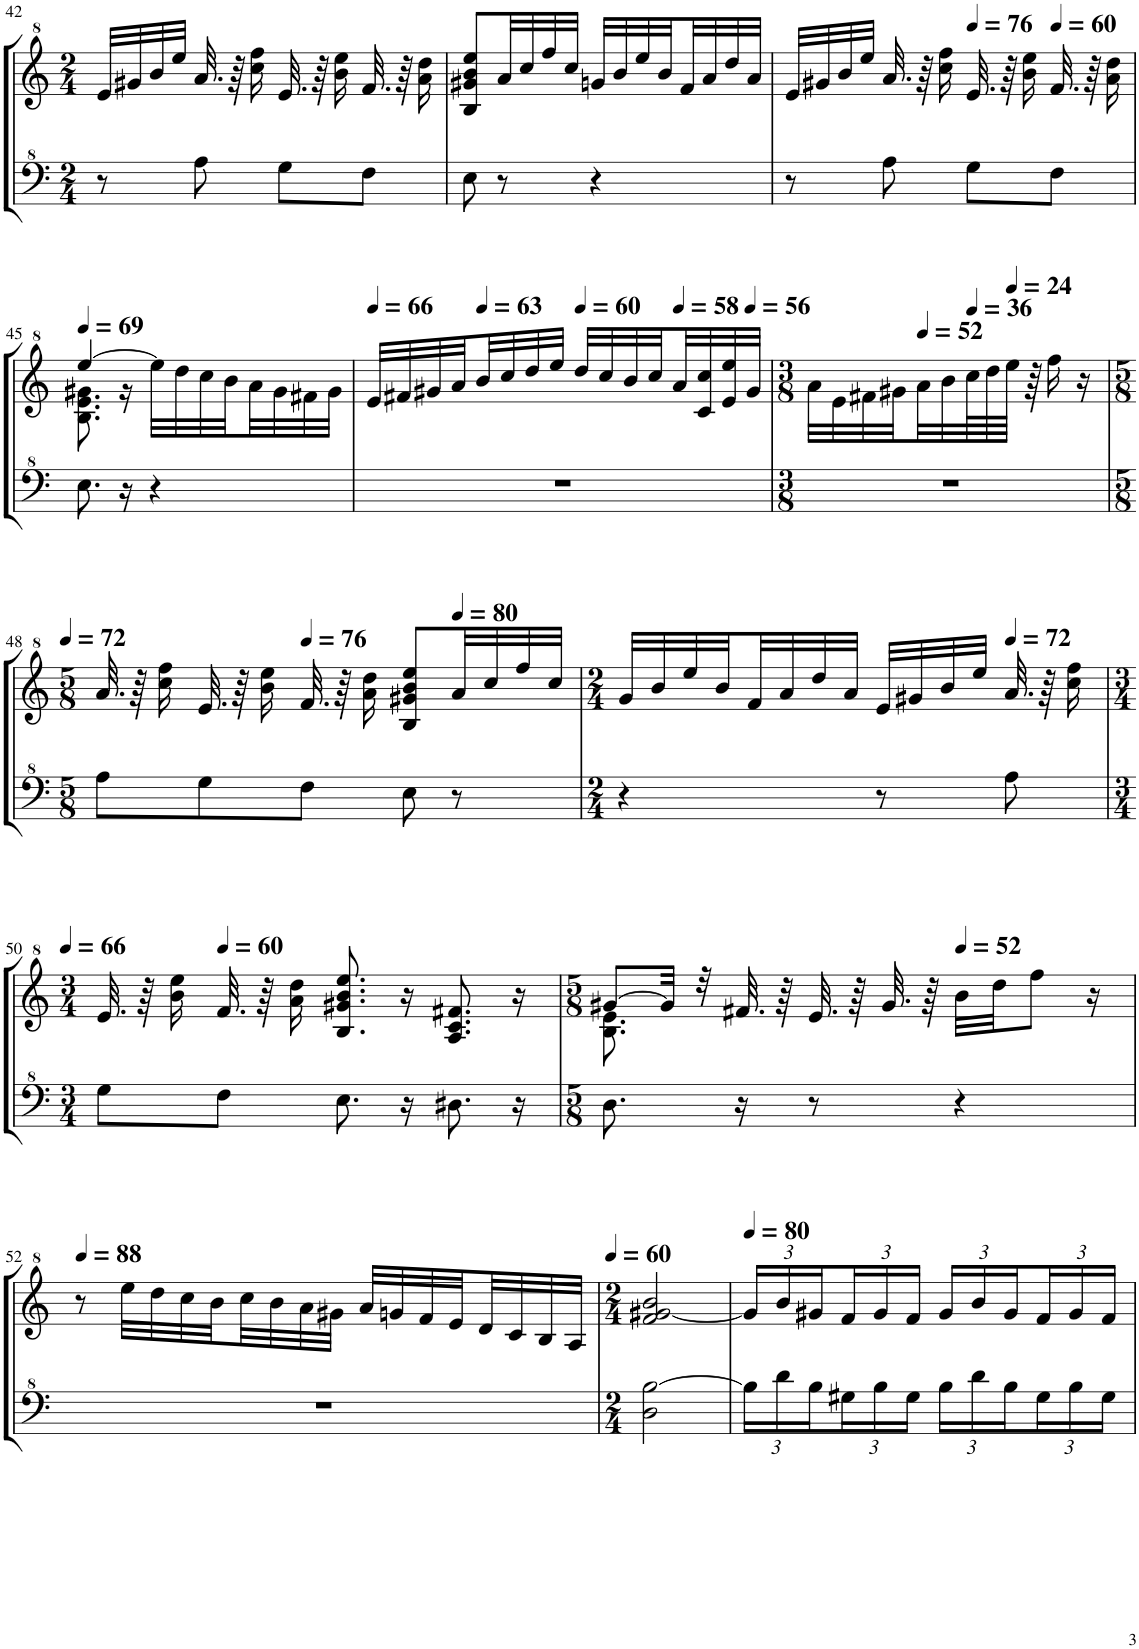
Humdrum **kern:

**kern	**kern
*part1	*part1
*staff2	*staff1
*I"Model III	*
!!LO:PB:g=z
*clefF^4	*clefG^2
*k[]	*k[]
*M2/4	*M2/4
=42	=42
8r	32ee/LLL
.	32gg#X/
.	32bb/
.	32eee/JJJ
8a\	32.aa/
.	64r
.	16ccc\ 16fff\
8g\L	32.ee/
.	64r
.	16bb\ 16eee\
8f\J	32.ff/
.	64r
.	16aa\ 16ddd\
=43	=43
8e\	8b/ 8gg#X/ 8bb/ 8eee/L
8r	32aa/LL
.	32ccc/
.	32fff/
.	32ccc/JJJ
4r	32ggn/LLL
.	32bb/
.	32eee/
.	32bb/
.	32ff/
.	32aa/
.	32ddd/
.	32aa/JJJ
=44	=44
8r	32ee/LLL
.	32gg#X/
.	32bb/
.	32eee/JJJ
8a\	32.aa/
.	64r
.	16ccc\ 16fff\
*	*MM76
8g\L	32.ee/
.	64r
.	16bb\ 16eee\
*	*MM60
8f\J	32.ff/
.	64r
.	16aa\ 16ddd\
!!LO:LB:g=z
=45	=45
*	*MM69
*	*^
8.e\	[4eee/	8.b\ 8.ee\ 8.gg#X\
16r	.	16r
4r	32eee\LLL]	4ryy
.	32ddd\	.
.	32ccc\	.
.	32bb\	.
.	32aa\	.
.	32gg#\	.
.	32ff#X\	.
.	32gg#\JJJ	.
*	*v	*v
=46	=46
*	*MM66
2r	32ee/LLL
.	32ff#X/
.	32gg#X/
.	32aa/
*	*MM63
.	32bb/
.	32ccc/
.	32ddd/
.	32eee/JJJ
*	*MM60
.	32ddd/LLL
.	32ccc/
.	32bb/
.	32ccc/
*	*MM58
.	32aa/
.	32cc/ 32ccc/
.	32ee/ 32eee/
.	32gg#/JJJ
=47	=47
*M3/8	*M3/8
*	*MM56
4.r	32aa\LLL
.	32ee\
.	32ff#X\
.	32gg#X\
*	*MM52
.	32aa\
.	32bb\
*	*MM36
.	64ccc\L
.	64ddd\
*	*MM24
.	64eee\JJJJ
.	64r
.	16fff\
.	16r
!!LO:LB:g=z
=48	=48
*M5/8	*M5/8
*	*MM72
8a\L	32.aa/
.	64r
.	16ccc\ 16fff\
8g\	32.ee/
.	64r
.	16bb\ 16eee\
*	*MM76
8f\J	32.ff/
.	64r
.	16aa\ 16ddd\
8e\	8b/ 8gg#X/ 8bb/ 8eee/L
*	*MM80
8r	32aa/LL
.	32ccc/
.	32fff/
.	32ccc/JJJ
=49	=49
*M2/4	*M2/4
4r	32gg/LLL
.	32bb/
.	32eee/
.	32bb/
.	32ff/
.	32aa/
.	32ddd/
.	32aa/JJJ
8r	32ee/LLL
.	32gg#X/
.	32bb/
.	32eee/JJJ
*	*MM72
8a\	32.aa/
.	64r
.	16ccc\ 16fff\
!!LO:LB:g=z
=50	=50
*M3/4	*M3/4
*	*MM66
8g\L	32.ee/
.	64r
.	16bb\ 16eee\
*	*MM60
8f\J	32.ff/
.	64r
.	16aa\ 16ddd\
8.e\	8.b/ 8.gg#X/ 8.bb/ 8.eee/
16r	16r
8.d#X\	8.a/ 8.cc/ 8.ff#X/
16r	16r
=51	=51
*M5/8	*M5/8
*	*^
8.d\	[8gg#X/L	8.b\ 8.ee\
.	32gg#/Jkk]	.
.	32r	.
16r	32.ff#X/	4..ryy
.	64r	.
8r	32.ee/	.
.	64r	.
.	32.gg#/	.
.	64r	.
*	*MM52	*
4r	32bb\LLL	.
.	32ddd\JJ	.
.	8fff\J	.
.	16r	.
*	*v	*v
!!LO:LB:g=z
=52	=52
*	*MM88
8%5r	8r
.	32eee\LLL
.	32ddd\
.	32ccc\
.	32bb\
.	32ccc\
.	32bb\
.	32aa\
.	32gg#X\JJJ
.	32aa/LLL
.	32ggn/
.	32ff/
.	32ee/
.	32dd/
.	32cc/
.	32b/
.	32a/JJJ
=53	=53
*M2/4	*M2/4
*	*MM60
2d\ [2b\	2ff/ [2gg#X/ 2bb/
=54	=54
*Xbrackettup	*Xbrackettup
*	*MM80
24b\LL]	24gg#/LL]
24dd\	24bb/
24b\	24gg#X/
24g#X\	24ff/
24b\	24gg#/
24g#\JJ	24ff/JJ
24b\LL	24gg#/LL
24dd\	24bb/
24b\	24gg#/
24g#\	24ff/
24b\	24gg#/
24g#\JJ	24ff/JJ
=	=
*-	*-
